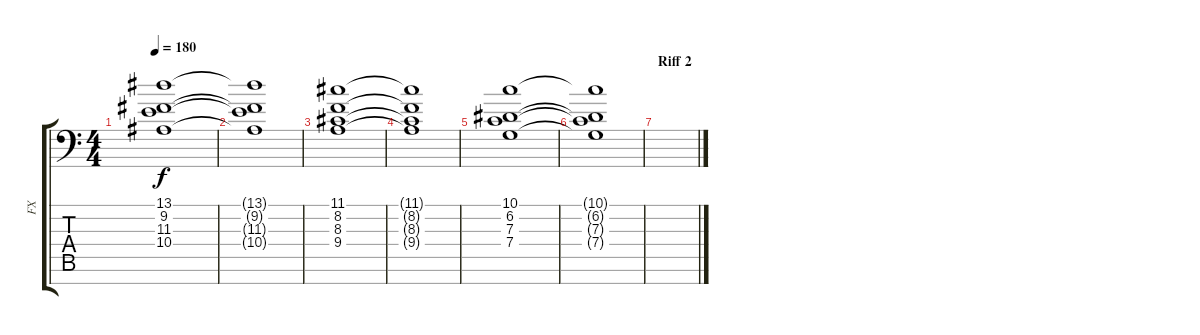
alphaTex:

\track ("FX" "FX") {instrument pad2warm}
\staff {score tabs}
\tuning (D4 A3 F3 C3 G2 D2 A1) {hide}
\ts (4 4)
\tempo 180
\clef f4
\ks c
(13.1 9.2 11.3 10.4).1{dy f} |
(13.1{t} 9.2{t} 11.3{t} 10.4{t}).1 |
(11.1 8.2 8.3 9.4).1 |
(11.1{t} 8.2{t} 8.3{t} 9.4{t}).1 |
(10.1 6.2 7.3 7.4).1 |
(10.1{t} 6.2{t} 7.3{t} 7.4{t}).1 |
\section ("" "Riff 2")
